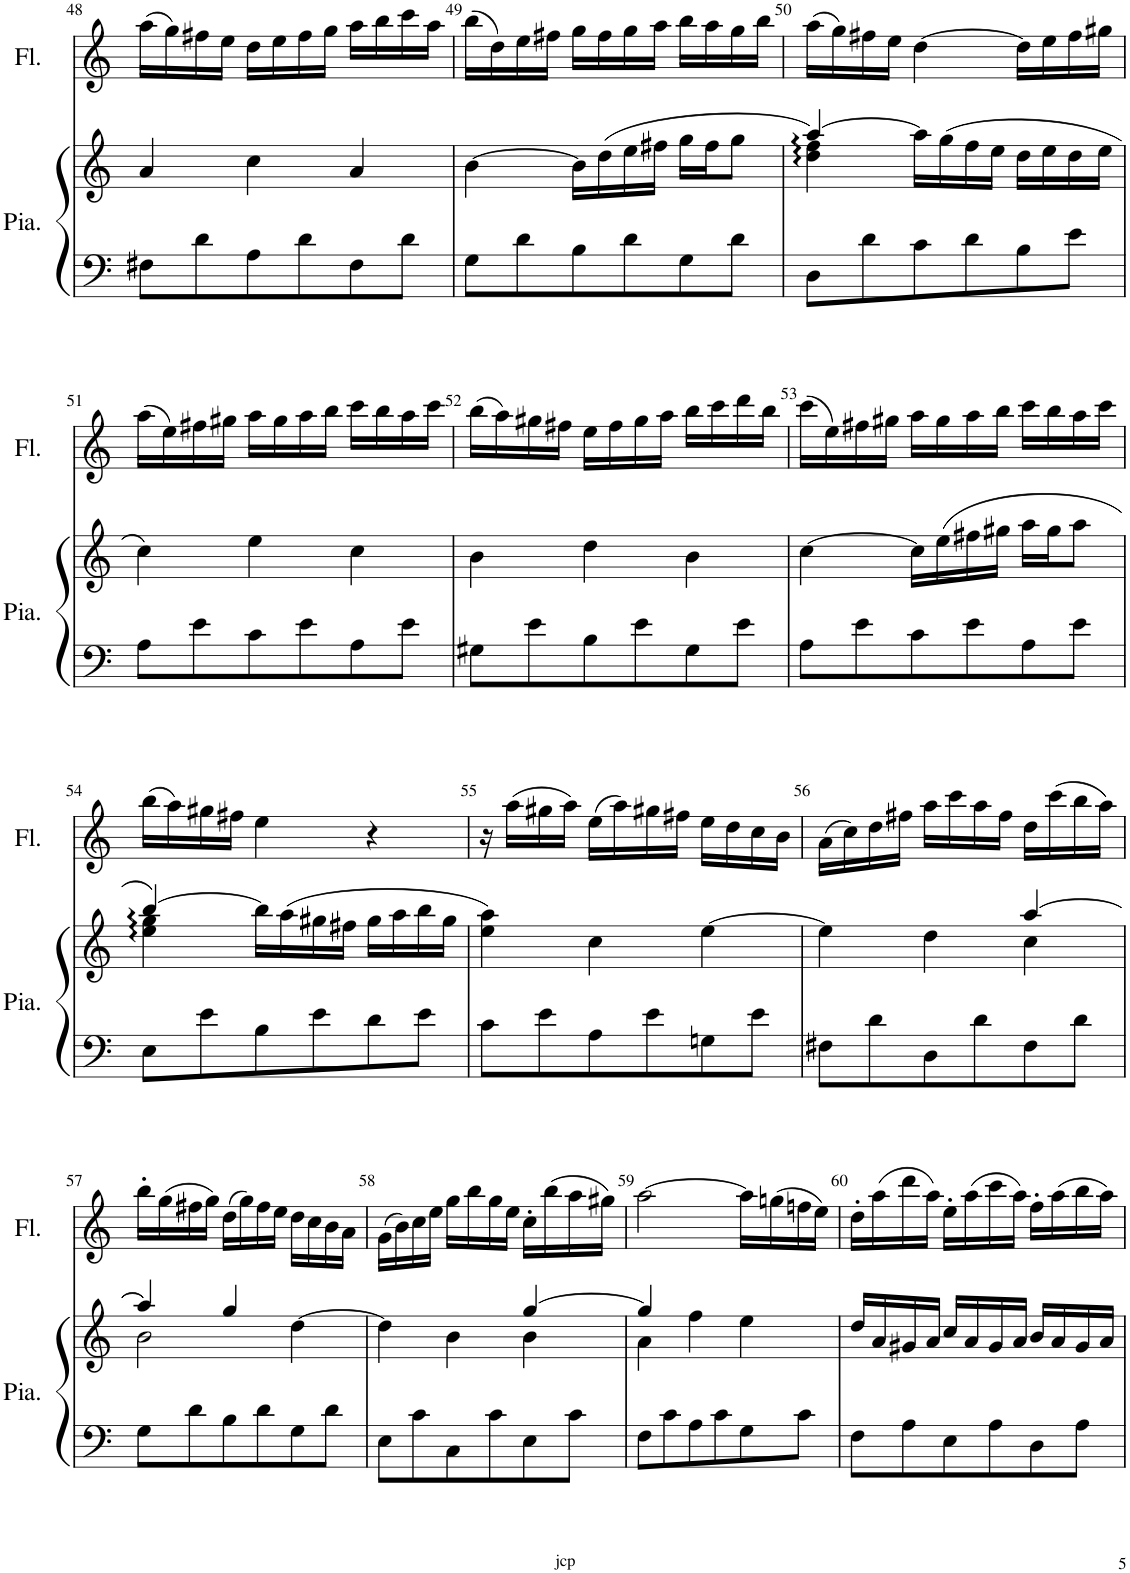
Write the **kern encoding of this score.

**kern	**kern	**kern
*part2	*part2	*part1
*staff3	*staff2	*staff1
*I"Piano	*	*I"Flûte
*I'Pia.	*	*I'Fl.
!!LO:PB:g=z
*clefF4	*clefG2	*clefG2
*k[]	*k[]	*k[]
*M3/4	*M3/4	*M3/4
=48	=48	=48
8F#X\L	4a/	(16aa\LL
.	.	16gg\)
8d\	.	16ff#X\
.	.	16ee\JJ
8A\	4cc\	16dd\LL
.	.	16ee\
8d\	.	16ff#\
.	.	16gg\JJ
8F#\	4a/	16aa\LL
.	.	16bb\
8d\J	.	16ccc\
.	.	16aa\JJ
=49	=49	=49
8G\L	[4b\	(16bb\LL
.	.	16dd\)
8d\	.	16ee\
.	.	16ff#X\JJ
8B\	16b\LL]	16gg\LL
.	(16dd\	16ff#\
8d\	16ee\	16gg\
.	16ff#X\JJ	16aa\JJ
8G\	16gg\LL	16bb\LL
.	16ff#\J	16aa\
8d\J	8gg\J	16gg\
.	.	16bb\JJ
=50	=50	=50
*	*^	*
8D\L	[4aa/)	4dd\ 4ff\	(16aa\LL
.	.	.	16gg\)
8d\	.	.	16ff#X\
.	.	.	16ee\JJ
8c\	16aa\LL]	2ryy	[4dd\
.	(>16gg\	.	.
8d\	16ff\	.	.
.	16ee\JJ	.	.
8B\	16dd\LL	.	16dd\LL]
.	16ee\	.	16ee\
8e\J	16dd\	.	16ff#\
.	16ee\JJ	.	16gg#X\JJ
*	*v	*v	*
!!LO:LB:g=z
=51	=51	=51
8A\L	4cc\)	(16aa\LL
.	.	16ee\)
8e\	.	16ff#X\
.	.	16gg#X\JJ
8c\	4ee\	16aa\LL
.	.	16gg#\
8e\	.	16aa\
.	.	16bb\JJ
8A\	4cc\	16ccc\LL
.	.	16bb\
8e\J	.	16aa\
.	.	16ccc\JJ
=52	=52	=52
8G#X\L	4b\	(16bb\LL
.	.	16aa\)
8e\	.	16gg#X\
.	.	16ff#X\JJ
8B\	4dd\	16ee\LL
.	.	16ff#\
8e\	.	16gg#\
.	.	16aa\JJ
8G#\	4b\	16bb\LL
.	.	16ccc\
8e\J	.	16ddd\
.	.	16bb\JJ
=53	=53	=53
8A\L	[4cc\	(16ccc\LL
.	.	16ee\)
8e\	.	16ff#X\
.	.	16gg#X\JJ
8c\	16cc\LL]	16aa\LL
.	(16ee\	16gg#\
8e\	16ff#X\	16aa\
.	16gg#X\JJ	16bb\JJ
8A\	16aa\LL	16ccc\LL
.	16gg#\J	16bb\
8e\J	8aa\J	16aa\
.	.	16ccc\JJ
!!LO:LB:g=z
=54	=54	=54
*	*^	*
8E\L	[4bb/)	4ee\ 4gg\	(16bb\LL
.	.	.	16aa\)
8e\	.	.	16gg#X\
.	.	.	16ff#X\JJ
8B\	16bb\LL]	2ryy	4ee\
.	(>16aa\	.	.
8e\	16gg#X\	.	.
.	16ff#X\JJ	.	.
8d\	16gg#\LL	.	4r
.	16aa\	.	.
8e\J	16bb\	.	.
.	16gg#\JJ	.	.
*	*v	*v	*
=55	=55	=55
8c\L	4ee\ 4aa\)	16r
.	.	(16aa\LL
8e\	.	16gg#X\
.	.	16aa\JJ)
8A\	4cc\	(16ee\LL
.	.	16aa\)
8e\	.	16gg#X\
.	.	16ff#X\JJ
8Gn\	[>4ee\	16ee\LL
.	.	16dd\
8e\J	.	16cc\
.	.	16b\JJ
=56	=56	=56
*	*^	*
8F#X\L	4ee\]	2ryy	(16a\LL
.	.	.	16cc\)
8d\	.	.	16dd\
.	.	.	16ff#X\JJ
8D\	4dd\	.	16aa\LL
.	.	.	16ccc\
8d\	.	.	16aa\
.	.	.	16ff#\JJ
8F#\	[4aa/	4cc\	16dd\LL
.	.	.	(16ccc\
8d\J	.	.	16bb\
.	.	.	16aa\JJ)
!!LO:LB:g=z
=57	=57	=57	=57
8G\L	4aa/]	2b\	16bb'\LL
.	.	.	(16gg\
8d\	.	.	16ff#X\
.	.	.	16gg\JJ)
8B\	4gg/	.	(16dd\LL
.	.	.	16gg\)
8d\	.	.	16ff#\
.	.	.	16ee\JJ
8G\	[>4dd\	4ryy	16dd\LL
.	.	.	16cc\
8d\J	.	.	16b\
.	.	.	16a\JJ
=58	=58	=58	=58
8E\L	4dd\]	2ryy	(16g\LL
.	.	.	16b\)
8c\	.	.	16cc\
.	.	.	16ee\JJ
8C\	4b\	.	16gg\LL
.	.	.	16bb\
8c\	.	.	16gg\
.	.	.	16ee\JJ
8E\	[4gg/	4b\	16cc'\LL
.	.	.	(16bb\
8c\J	.	.	16aa\
.	.	.	16gg#X\JJ)
=59	=59	=59	=59
8F\L	4gg/]	4a\	[2aa\
8c\	.	.	.
8A\	4ff\	2ryy	.
8c\	.	.	.
8G\	4ee\	.	16aa\LL]
.	.	.	(16ggn\
8c\J	.	.	16ffn\
.	.	.	16ee\JJ)
*	*v	*v	*
=60	=60	=60
8F\L	16dd/LL	16dd'\LL
.	16a/	(16aa\
8A\	16g#X/	16ddd\
.	16a/JJ	16aa\JJ)
8E\	16cc/LL	16ee'\LL
.	16a/	(16aa\
8A\	16g#/	16ccc\
.	16a/JJ	16aa\JJ)
8D\	16b/LL	16ff'\LL
.	16a/	(16aa\
8A\J	16g#/	16bb\
.	16a/JJ	16aa\JJ)
=	=	=
*-	*-	*-
